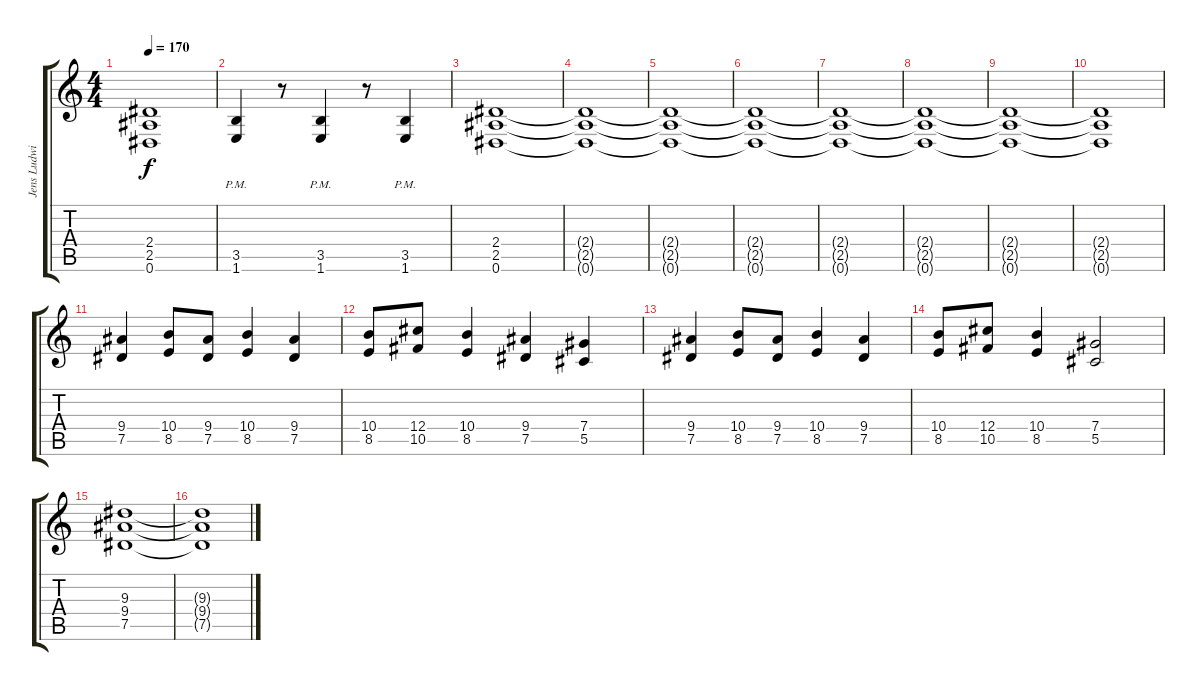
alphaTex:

\track ("Jens Ludwig - Lead guitar" "Jens Ludwi") {instrument overdrivenguitar}
\staff {score tabs}
\tuning (Eb4 Bb3 Gb3 Db3 Ab2 Eb2) {hide}
\ts (4 4)
\tempo 170
\clef g2
\ks c
(2.4{t} 2.5{t} 0.6{t}).1{dy f} |
(3.5{pm} 1.6{pm}).4 r.8 (3.5{pm} 1.6{pm}).4 r.8 (3.5{pm} 1.6{pm}).4 |
(2.4 2.5 0.6).1 |
(2.4{t} 2.5{t} 0.6{t}).1 |
(2.4{t} 2.5{t} 0.6{t}).1 |
(2.4{t} 2.5{t} 0.6{t}).1 |
(2.4{t} 2.5{t} 0.6{t}).1 |
(2.4{t} 2.5{t} 0.6{t}).1 |
(2.4{t} 2.5{t} 0.6{t}).1 |
(2.4{t} 2.5{t} 0.6{t}).1 |
(9.4 7.5).4 (10.4 8.5).8 (9.4 7.5).8 (10.4 8.5).4 (9.4 7.5).4 |
(10.4 8.5).8 (12.4 10.5).8 (10.4 8.5).4 (9.4 7.5).4 (7.4 5.5).4 |
(9.4 7.5).4 (10.4 8.5).8 (9.4 7.5).8 (10.4 8.5).4 (9.4 7.5).4 |
(10.4 8.5).8 (12.4 10.5).8 (10.4 8.5).4 (7.4 5.5).2 |
(9.3 9.4 7.5).1 |
(9.3{t} 9.4{t} 7.5{t}).1
